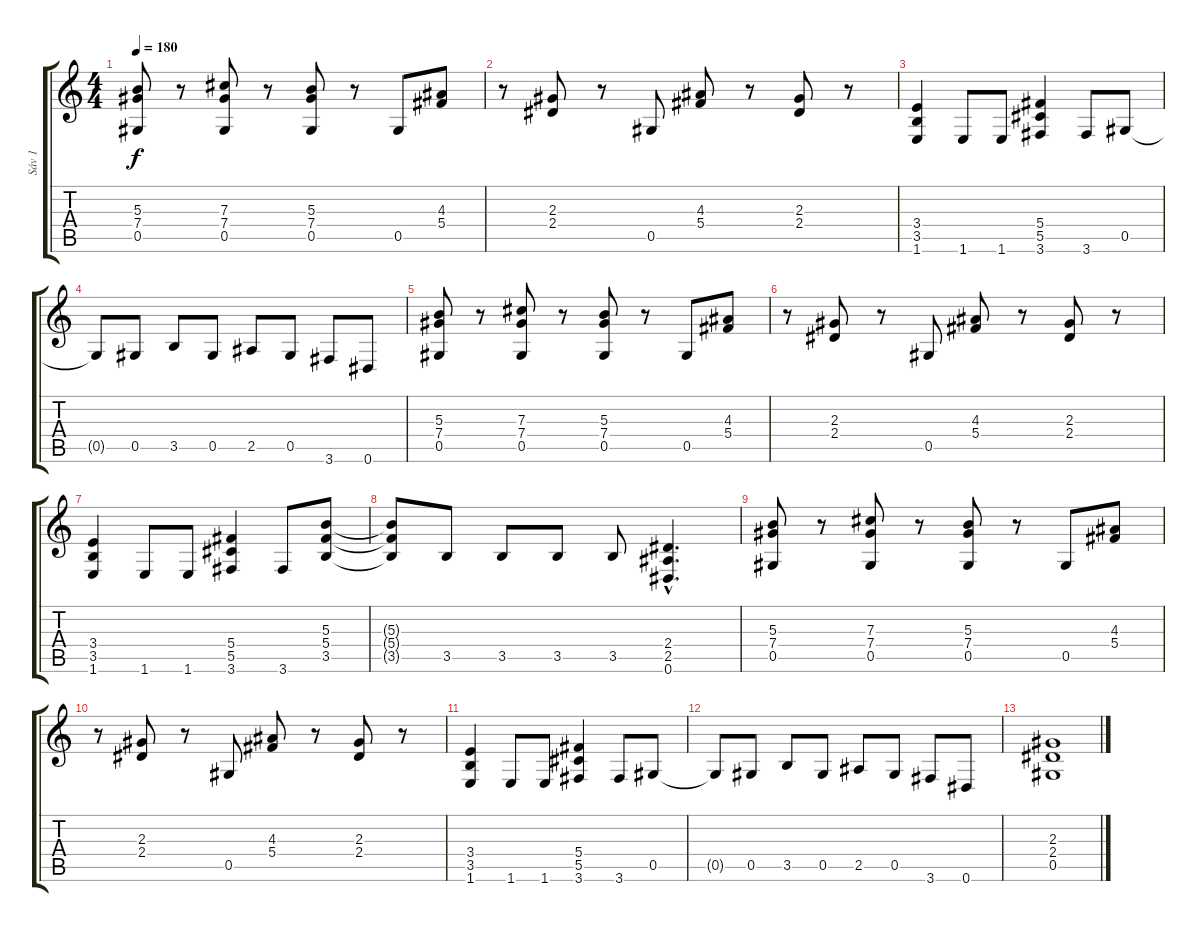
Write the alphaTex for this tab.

\track ("Sáv 1" "Sáv 1") {instrument distortionguitar}
\staff {score tabs}
\tuning (Eb4 Bb3 Gb3 Db3 Ab2 Eb2) {hide}
\ts (4 4)
\tempo 180
\clef g2
\ks c
(5.3 7.4 0.5).8{dy f} r.8 (7.3 7.4 0.5).8 r.8 (5.3 7.4 0.5).8 r.8 0.5.8 (4.3 5.4).8 |
r.8 (2.3 2.4).8 r.8 0.5.8 (4.3 5.4).8 r.8 (2.3 2.4).8 r.8 |
(3.4 3.5 1.6).4 1.6.8 1.6.8 (5.4 5.5 3.6).4 3.6.8 0.5.8 |
0.5{t}.8 0.5.8 3.5.8 0.5.8 2.5.8 0.5.8 3.6.8 0.6.8 |
(5.3 7.4 0.5).8 r.8 (7.3 7.4 0.5).8 r.8 (5.3 7.4 0.5).8 r.8 0.5.8 (4.3 5.4).8 |
r.8 (2.3 2.4).8 r.8 0.5.8 (4.3 5.4).8 r.8 (2.3 2.4).8 r.8 |
(3.4 3.5 1.6).4 1.6.8 1.6.8 (5.4 5.5 3.6).4 3.6.8 (5.3 5.4 3.5).8 |
(5.3{t} 5.4{t} 3.5{t}).8 3.5.8 3.5.8 3.5.8 3.5.8 (2.4{hac} 2.5{hac} 0.6{hac}).4{d} |
(5.3 7.4 0.5).8 r.8 (7.3 7.4 0.5).8 r.8 (5.3 7.4 0.5).8 r.8 0.5.8 (4.3 5.4).8 |
r.8 (2.3 2.4).8 r.8 0.5.8 (4.3 5.4).8 r.8 (2.3 2.4).8 r.8 |
(3.4 3.5 1.6).4 1.6.8 1.6.8 (5.4 5.5 3.6).4 3.6.8 0.5.8 |
0.5{t}.8 0.5.8 3.5.8 0.5.8 2.5.8 0.5.8 3.6.8 0.6.8 |
(2.3 2.4 0.5).1
